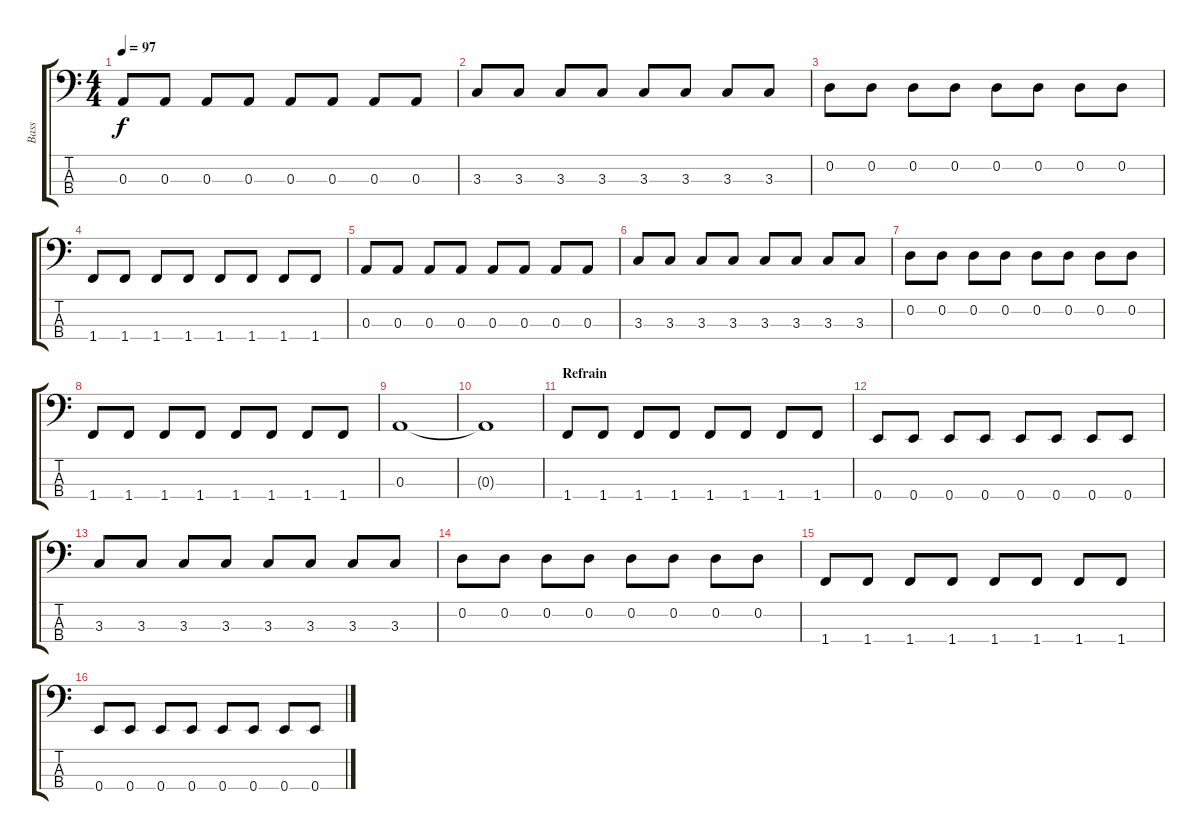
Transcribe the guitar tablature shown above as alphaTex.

\track ("Bass" "Bass") {instrument electricbassfinger}
\staff {score tabs}
\tuning (G2 D2 A1 E1) {hide}
\ts (4 4)
\tempo 97
\clef f4
\ks c
0.3.8{dy f} 0.3.8 0.3.8 0.3.8 0.3.8 0.3.8 0.3.8 0.3.8 |
3.3.8 3.3.8 3.3.8 3.3.8 3.3.8 3.3.8 3.3.8 3.3.8 |
0.2.8 0.2.8 0.2.8 0.2.8 0.2.8 0.2.8 0.2.8 0.2.8 |
1.4.8 1.4.8 1.4.8 1.4.8 1.4.8 1.4.8 1.4.8 1.4.8 |
0.3.8 0.3.8 0.3.8 0.3.8 0.3.8 0.3.8 0.3.8 0.3.8 |
3.3.8 3.3.8 3.3.8 3.3.8 3.3.8 3.3.8 3.3.8 3.3.8 |
0.2.8 0.2.8 0.2.8 0.2.8 0.2.8 0.2.8 0.2.8 0.2.8 |
1.4.8 1.4.8 1.4.8 1.4.8 1.4.8 1.4.8 1.4.8 1.4.8 |
0.3.1 |
0.3{t}.1 |
\section ("" "Refrain")
1.4.8 1.4.8 1.4.8 1.4.8 1.4.8 1.4.8 1.4.8 1.4.8 |
0.4.8 0.4.8 0.4.8 0.4.8 0.4.8 0.4.8 0.4.8 0.4.8 |
3.3.8 3.3.8 3.3.8 3.3.8 3.3.8 3.3.8 3.3.8 3.3.8 |
0.2.8 0.2.8 0.2.8 0.2.8 0.2.8 0.2.8 0.2.8 0.2.8 |
1.4.8 1.4.8 1.4.8 1.4.8 1.4.8 1.4.8 1.4.8 1.4.8 |
0.4.8 0.4.8 0.4.8 0.4.8 0.4.8 0.4.8 0.4.8 0.4.8
